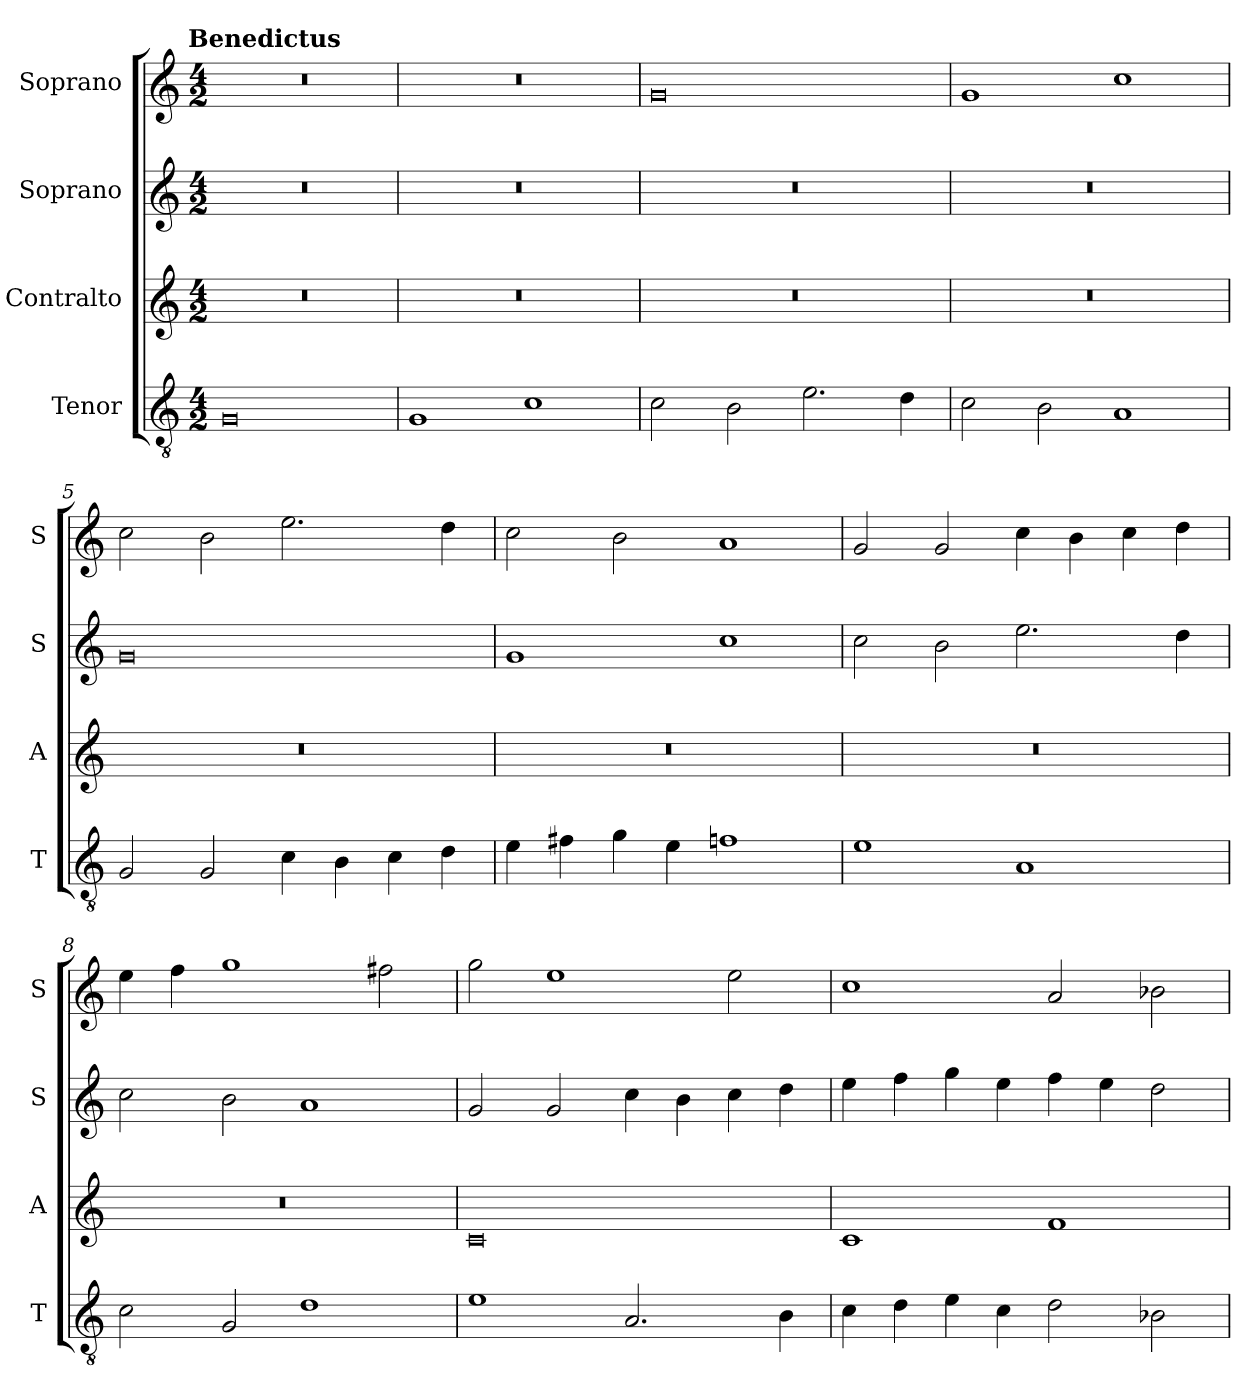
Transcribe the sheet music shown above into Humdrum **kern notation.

**kern	**kern	**kern	**kern
*part4	*part3	*part2	*part1
*staff4	*staff3	*staff2	*staff1
*I"Tenor	*I"Contralto	*I"Soprano	*I"Soprano
*I'T	*I'A	*I'S	*I'S
*clefGv2	*clefG2	*clefG2	*clefG2
*k[]	*k[]	*k[]	*k[]
*G:mix	*G:mix	*G:mix	*G:mix
!!LO:TX:omd:t=Benedictus
*M4/2	*M4/2	*M4/2	*M4/2
=1	=1	=1	=1
0G	0r	0r	0r
=2	=2	=2	=2
1G	0r	0r	0r
1c	.	.	.
=3	=3	=3	=3
2c	0r	0r	0g
2B	.	.	.
2.e	.	.	.
4d	.	.	.
=4	=4	=4	=4
2c	0r	0r	1g
2B	.	.	.
1A	.	.	1cc
=5	=5	=5	=5
2G	0r	0g	2cc
2G	.	.	2b
4c	.	.	2.ee
4B	.	.	.
4c	.	.	.
4d	.	.	4dd
=6	=6	=6	=6
4e	0r	1g	2cc
4f#X	.	.	.
4g	.	.	2b
4e	.	.	.
1fn	.	1cc	1a
=7	=7	=7	=7
1e	0r	2cc	2g
.	.	2b	2g
1A	.	2.ee	4cc
.	.	.	4b
.	.	.	4cc
.	.	4dd	4dd
=8	=8	=8	=8
2c	0r	2cc	4ee
.	.	.	4ff
2G	.	2b	1gg
1d	.	1a	.
.	.	.	2ff#X
=9	=9	=9	=9
1e	0c	2g	2gg
.	.	2g	1ee
2.A	.	4cc	.
.	.	4b	.
.	.	4cc	2ee
4B	.	4dd	.
=10	=10	=10	=10
4c	1c	4ee	1cc
4d	.	4ff	.
4e	.	4gg	.
4c	.	4ee	.
2d	1f	4ff	2a
.	.	4ee	.
2B-X	.	2dd	2b-X
=	=	=	=
*-	*-	*-	*-
